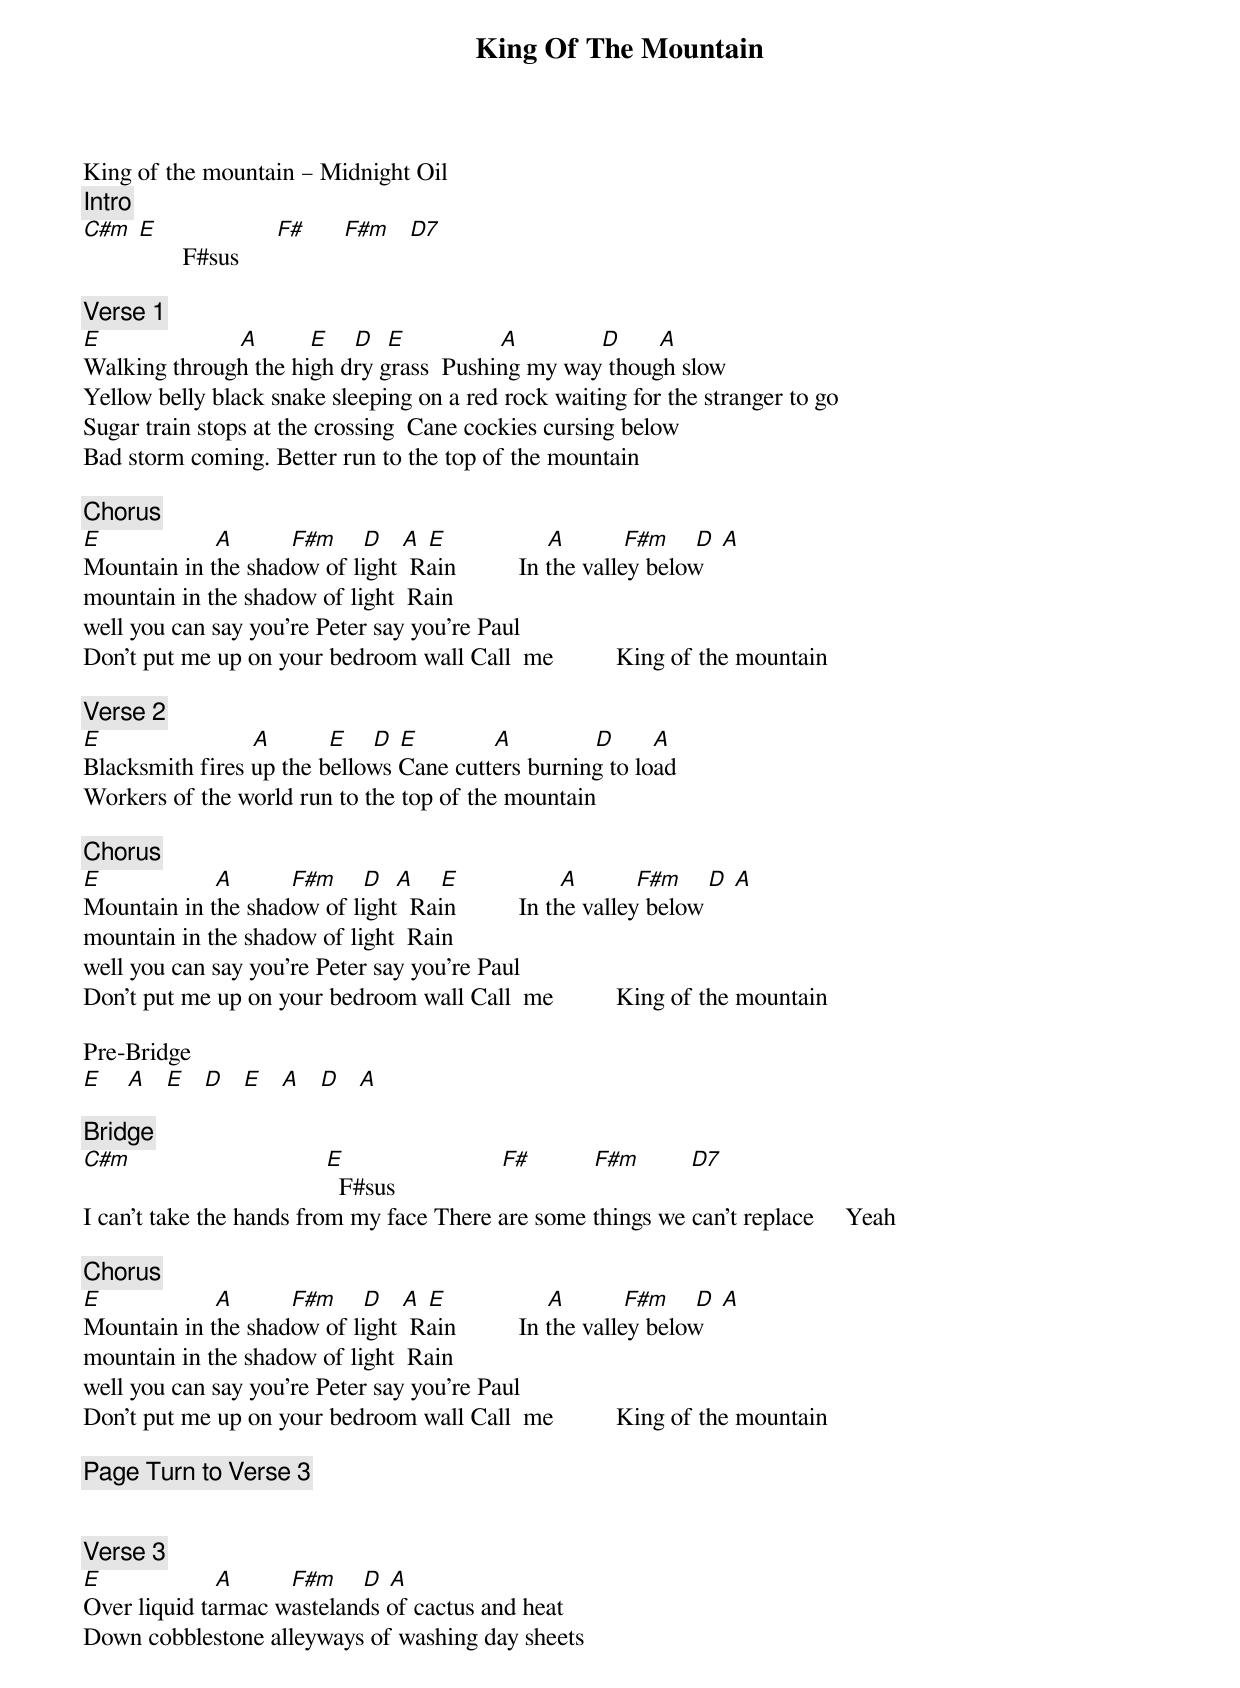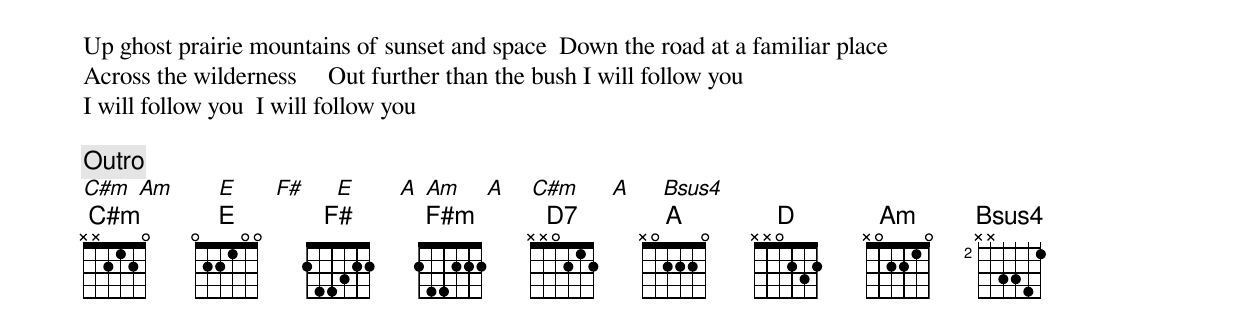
{title: King Of The Mountain}
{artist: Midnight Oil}
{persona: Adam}
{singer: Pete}
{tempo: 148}
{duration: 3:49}
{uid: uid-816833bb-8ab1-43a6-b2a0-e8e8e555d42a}
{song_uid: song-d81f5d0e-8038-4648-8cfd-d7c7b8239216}



King of the mountain – Midnight Oil
{comment: Intro}
[C#m]	[E]       F#sus      [F#]	     [F#m]	  [D7]

{comment: Verse 1}
[E]                   		 [A]       	[E]    [D]		[E]   	           [A]           		[D]      [A]
Walking through the high dry grass		Pushing my way though slow
Yellow belly black snake sleeping on a red rock	waiting for the stranger to go
Sugar train stops at the crossing		Cane cockies cursing below
Bad storm coming. Better run to the top of the mountain

{comment: Chorus}
[E]                		[A]         [F#m]    [D]   [A]	[E]                [A]         [F#m]    [D] [A]
Mountain in the shadow of light		Rain          In the valley below
mountain in the shadow of light		Rain
well you can say you're Peter say you're Paul
Don't put me up on your bedroom wall	Call  me          King of the mountain

{comment: Verse 2}
[E]                        [A]       		[E]    [D]	[E]          		[A]           		[D]      [A]
Blacksmith fires up the bellows	Cane cutters burning to load
Workers of the world run to the top of the mountain

{comment: Chorus}
[E]                		[A]         [F#m]    [D]  [A] 	  [E]                [A]         [F#m]    [D] [A]
Mountain in the shadow of light		Rain          In the valley below
mountain in the shadow of light		Rain
well you can say you're Peter say you're Paul
Don't put me up on your bedroom wall	Call  me          King of the mountain

Pre-Bridge
[E]    [A]   [E]   [D]   [E]   [A]   [D]   [A]

{comment: Bridge}
[C#m]                             		[E]		F#sus                 [F#]          [F#m]      		[D7]
I can't take the hands from my face	There are some things we can't replace     Yeah

{comment: Chorus}
[E]                		[A]         [F#m]    [D]   [A]	[E]                [A]         [F#m]    [D] [A]
Mountain in the shadow of light		Rain          In the valley below
mountain in the shadow of light		Rain
well you can say you're Peter say you're Paul
Don't put me up on your bedroom wall	Call  me          King of the mountain

{comment: Page Turn to Verse 3}


{comment: Verse 3}
[E]                		[A]         [F#m]    [D] [A]
Over liquid tarmac wastelands of cactus and heat
Down cobblestone alleyways of washing day sheets
Up ghost prairie mountains of sunset and space		Down the road at a familiar place
Across the wilderness     Out further than the bush	I will follow you
I will follow you		I will follow you

{comment: Outro}
[C#m]	[Am]       [E]      [F#]     [E]       [A]	[Am]    [A]    [C#m]     [A]     [Bsus4]
